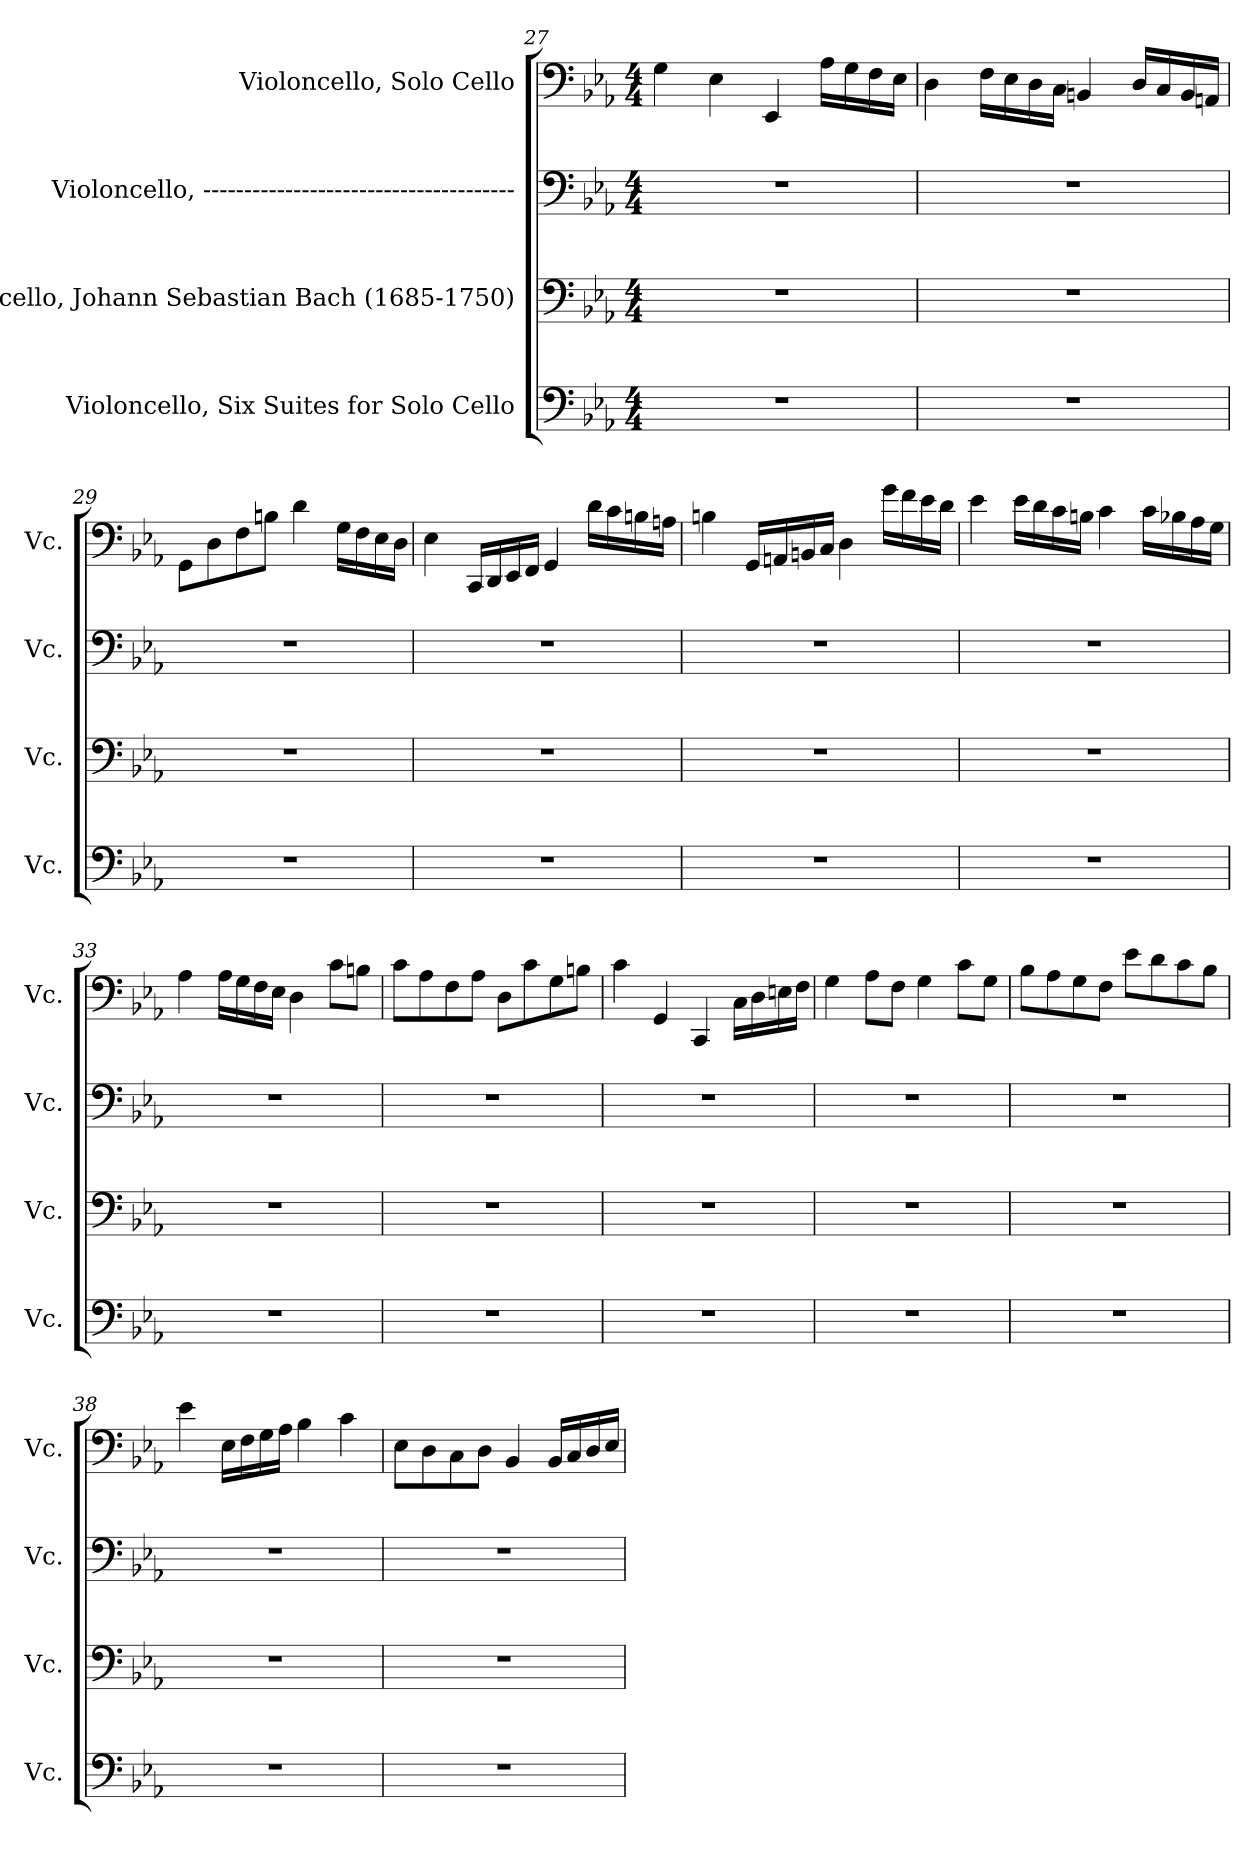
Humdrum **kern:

**kern	**kern	**kern	**kern
*part4	*part3	*part2	*part1
*staff4	*staff3	*staff2	*staff1
*I"Violoncello, Six Suites for Solo Cello	*I"Violoncello, Johann Sebastian Bach  (1685-1750)	*I"Violoncello, --------------------------------------	*I"Violoncello, Solo Cello
*I'Vc.	*I'Vc.	*I'Vc.	*I'Vc.
*clefF4	*clefF4	*clefF4	*clefF4
*k[b-e-a-]	*k[b-e-a-]	*k[b-e-a-]	*k[b-e-a-]
*M4/4	*M4/4	*M4/4	*M4/4
=27	=27	=27	=27
1r	1r	1r	4G\
.	.	.	4E-\
.	.	.	4EE-/
.	.	.	16A-\LL
.	.	.	16G\
.	.	.	16F\
.	.	.	16E-\JJ
=28	=28	=28	=28
1r	1r	1r	4D\
.	.	.	16F\LL
.	.	.	16E-\
.	.	.	16D\
.	.	.	16C\JJ
.	.	.	4BBn/
.	.	.	16D/LL
.	.	.	16C/
.	.	.	16BB/
.	.	.	16AAn/JJ
=29	=29	=29	=29
1r	1r	1r	8GG\L
.	.	.	8D\
.	.	.	8F\
.	.	.	8Bn\J
.	.	.	4d\
.	.	.	16G\LL
.	.	.	16F\
.	.	.	16E-\
.	.	.	16D\JJ
!!LO:LB:g=z
=30	=30	=30	=30
1r	1r	1r	4E-\
.	.	.	16CC/LL
.	.	.	16DD/
.	.	.	16EE-/
.	.	.	16FF/JJ
.	.	.	4GG/
.	.	.	16d\LL
.	.	.	16c\
.	.	.	16Bn\
.	.	.	16An\JJ
=31	=31	=31	=31
1r	1r	1r	4Bn\
.	.	.	16GG/LL
.	.	.	16AAn/
.	.	.	16BBn/
.	.	.	16C/JJ
.	.	.	4D\
.	.	.	16g\LL
.	.	.	16f\
.	.	.	16e-\
.	.	.	16d\JJ
=32	=32	=32	=32
1r	1r	1r	4e-\
.	.	.	16e-\LL
.	.	.	16d\
.	.	.	16c\
.	.	.	16Bn\JJ
.	.	.	4c\
.	.	.	16c\LL
.	.	.	16B-X\
.	.	.	16A-\
.	.	.	16G\JJ
!!LO:LB:g=z
=33	=33	=33	=33
1r	1r	1r	4A-\
.	.	.	16A-\LL
.	.	.	16G\
.	.	.	16F\
.	.	.	16E-\JJ
.	.	.	4D\
.	.	.	8c\L
.	.	.	8Bn\J
=34	=34	=34	=34
1r	1r	1r	8c\L
.	.	.	8A-\
.	.	.	8F\
.	.	.	8A-\J
.	.	.	8D\L
.	.	.	8c\
.	.	.	8G\
.	.	.	8Bn\J
=35	=35	=35	=35
1r	1r	1r	4c\
.	.	.	4GG/
.	.	.	4CC/
.	.	.	16C\LL
.	.	.	16D\
.	.	.	16En\
.	.	.	16F\JJ
=36	=36	=36	=36
1r	1r	1r	4G\
.	.	.	8A-\L
.	.	.	8F\J
.	.	.	4G\
.	.	.	8c\L
.	.	.	8G\J
=37	=37	=37	=37
1r	1r	1r	8B-\L
.	.	.	8A-\
.	.	.	8G\
.	.	.	8F\J
.	.	.	8e-\L
.	.	.	8d\
.	.	.	8c\
.	.	.	8B-\J
!!LO:PB:g=z
=38	=38	=38	=38
1r	1r	1r	4e-\
.	.	.	16E-\LL
.	.	.	16F\
.	.	.	16G\
.	.	.	16A-\JJ
.	.	.	4B-\
.	.	.	4c\
=39	=39	=39	=39
1r	1r	1r	8E-\L
.	.	.	8D\
.	.	.	8C\
.	.	.	8D\J
.	.	.	4BB-/
.	.	.	16BB-/LL
.	.	.	16C/
.	.	.	16D/
.	.	.	16E-/JJ
=	=	=	=
*-	*-	*-	*-
